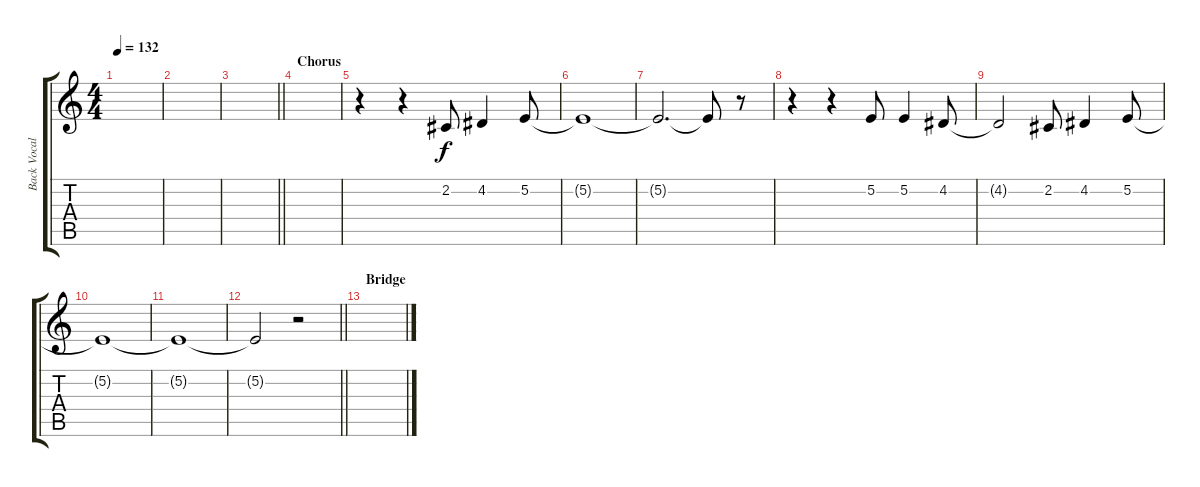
\track ("Back Vocals" "Back Vocal") {instrument tenorsax}
\staff {score tabs}
\tuning (E4 B3 G3 D3 A2 E2) {hide}
\ts (4 4)
\tempo 132
\clef g2
\ks c
|
|
\barLineRight lightlight
|
\section ("" "Chorus")
|
r.4 r.4 2.2.8 4.2.4 5.2.8 |
5.2{t}.1 |
5.2{t}.2{d} 5.2{t}.8 r.8 |
r.4 r.4 5.2.8 5.2.4 4.2.8 |
4.2{t}.2 2.2.8 4.2.4 5.2.8 |
5.2{t}.1 |
5.2{t}.1 |
\barLineRight lightlight
5.2{t}.2 r.2 |
\section ("" "Bridge")
